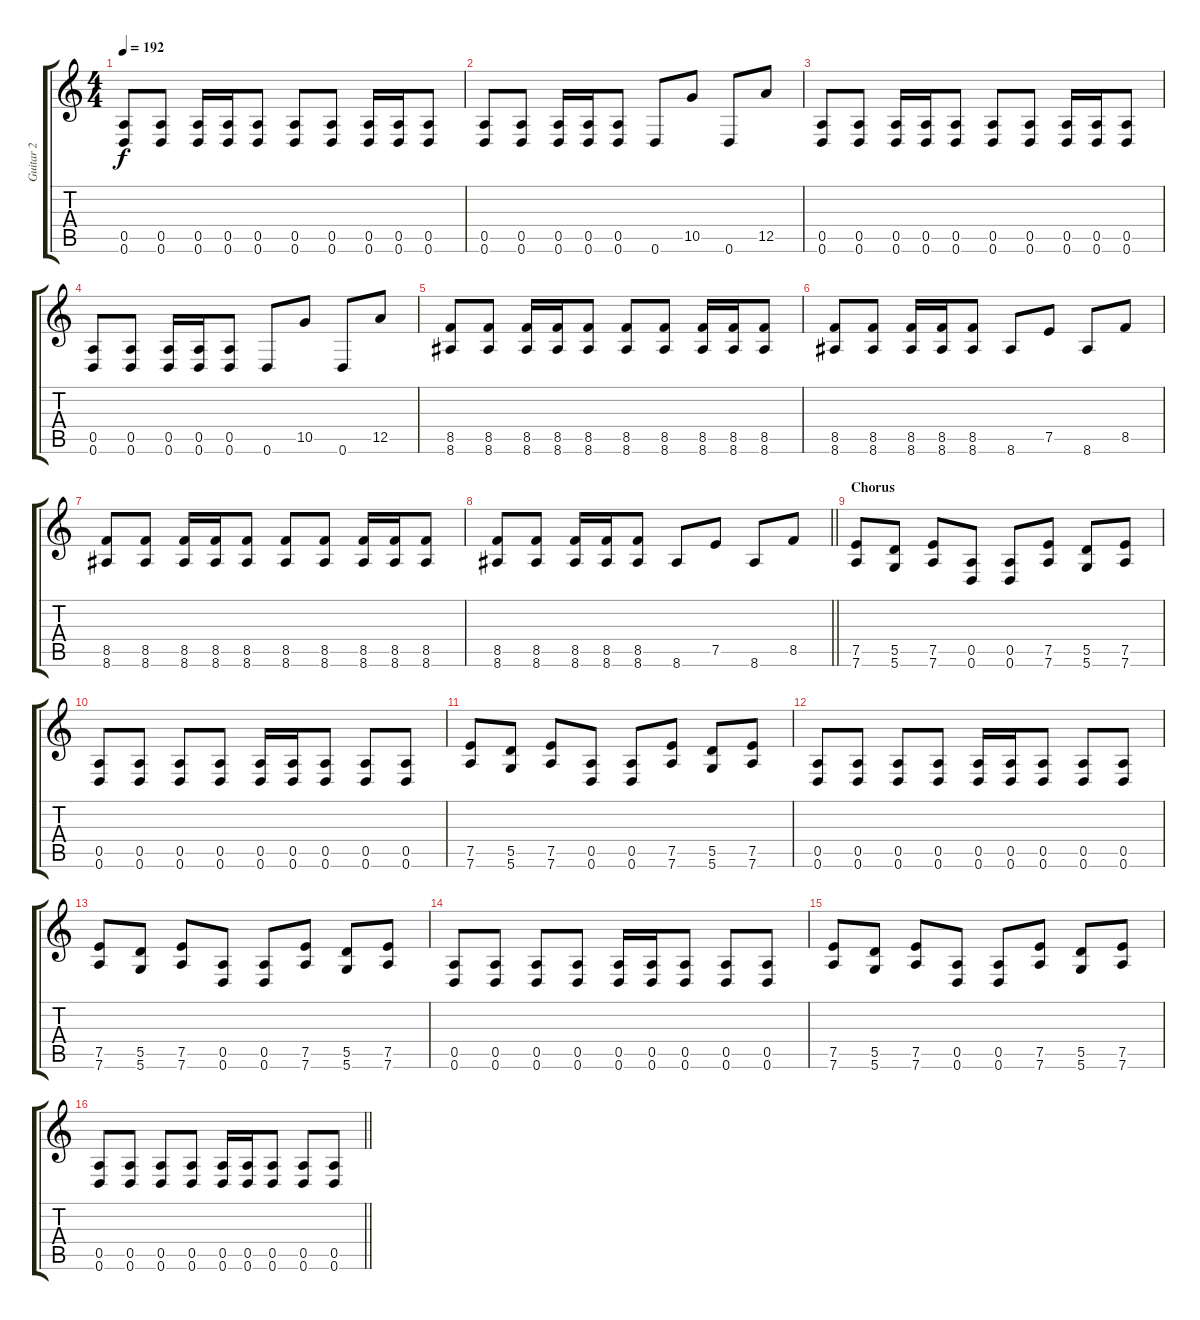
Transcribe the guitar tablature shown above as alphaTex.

\track ("Guitar 2" "Guitar 2") {instrument distortionguitar}
\staff {score tabs}
\tuning (E4 B3 G3 D3 A2 D2) {hide}
\ts (4 4)
\tempo 192
\clef g2
\ks c
(0.5 0.6).8{dy f} (0.5 0.6).8 (0.5 0.6).16 (0.5 0.6).16 (0.5 0.6).8 (0.5 0.6).8 (0.5 0.6).8 (0.5 0.6).16 (0.5 0.6).16 (0.5 0.6).8 |
(0.5 0.6).8 (0.5 0.6).8 (0.5 0.6).16 (0.5 0.6).16 (0.5 0.6).8 0.6.8 10.5.8 0.6.8 12.5.8 |
(0.5 0.6).8 (0.5 0.6).8 (0.5 0.6).16 (0.5 0.6).16 (0.5 0.6).8 (0.5 0.6).8 (0.5 0.6).8 (0.5 0.6).16 (0.5 0.6).16 (0.5 0.6).8 |
(0.5 0.6).8 (0.5 0.6).8 (0.5 0.6).16 (0.5 0.6).16 (0.5 0.6).8 0.6.8 10.5.8 0.6.8 12.5.8 |
(8.5 8.6).8 (8.5 8.6).8 (8.5 8.6).16 (8.5 8.6).16 (8.5 8.6).8 (8.5 8.6).8 (8.5 8.6).8 (8.5 8.6).16 (8.5 8.6).16 (8.5 8.6).8 |
(8.5 8.6).8 (8.5 8.6).8 (8.5 8.6).16 (8.5 8.6).16 (8.5 8.6).8 8.6.8 7.5.8 8.6.8 8.5.8 |
(8.5 8.6).8 (8.5 8.6).8 (8.5 8.6).16 (8.5 8.6).16 (8.5 8.6).8 (8.5 8.6).8 (8.5 8.6).8 (8.5 8.6).16 (8.5 8.6).16 (8.5 8.6).8 |
\barLineRight lightlight
(8.5 8.6).8 (8.5 8.6).8 (8.5 8.6).16 (8.5 8.6).16 (8.5 8.6).8 8.6.8 7.5.8 8.6.8 8.5.8 |
\section ("" "Chorus")
(7.5 7.6).8 (5.5 5.6).8 (7.5 7.6).8 (0.5 0.6).8 (0.5 0.6).8 (7.5 7.6).8 (5.5 5.6).8 (7.5 7.6).8 |
(0.5 0.6).8 (0.5 0.6).8 (0.5 0.6).8 (0.5 0.6).8 (0.5 0.6).16 (0.5 0.6).16 (0.5 0.6).8 (0.5 0.6).8 (0.5 0.6).8 |
(7.5 7.6).8 (5.5 5.6).8 (7.5 7.6).8 (0.5 0.6).8 (0.5 0.6).8 (7.5 7.6).8 (5.5 5.6).8 (7.5 7.6).8 |
(0.5 0.6).8 (0.5 0.6).8 (0.5 0.6).8 (0.5 0.6).8 (0.5 0.6).16 (0.5 0.6).16 (0.5 0.6).8 (0.5 0.6).8 (0.5 0.6).8 |
(7.5 7.6).8 (5.5 5.6).8 (7.5 7.6).8 (0.5 0.6).8 (0.5 0.6).8 (7.5 7.6).8 (5.5 5.6).8 (7.5 7.6).8 |
(0.5 0.6).8 (0.5 0.6).8 (0.5 0.6).8 (0.5 0.6).8 (0.5 0.6).16 (0.5 0.6).16 (0.5 0.6).8 (0.5 0.6).8 (0.5 0.6).8 |
(7.5 7.6).8 (5.5 5.6).8 (7.5 7.6).8 (0.5 0.6).8 (0.5 0.6).8 (7.5 7.6).8 (5.5 5.6).8 (7.5 7.6).8 |
\barLineRight lightlight
(0.5 0.6).8 (0.5 0.6).8 (0.5 0.6).8 (0.5 0.6).8 (0.5 0.6).16 (0.5 0.6).16 (0.5 0.6).8 (0.5 0.6).8 (0.5 0.6).8
